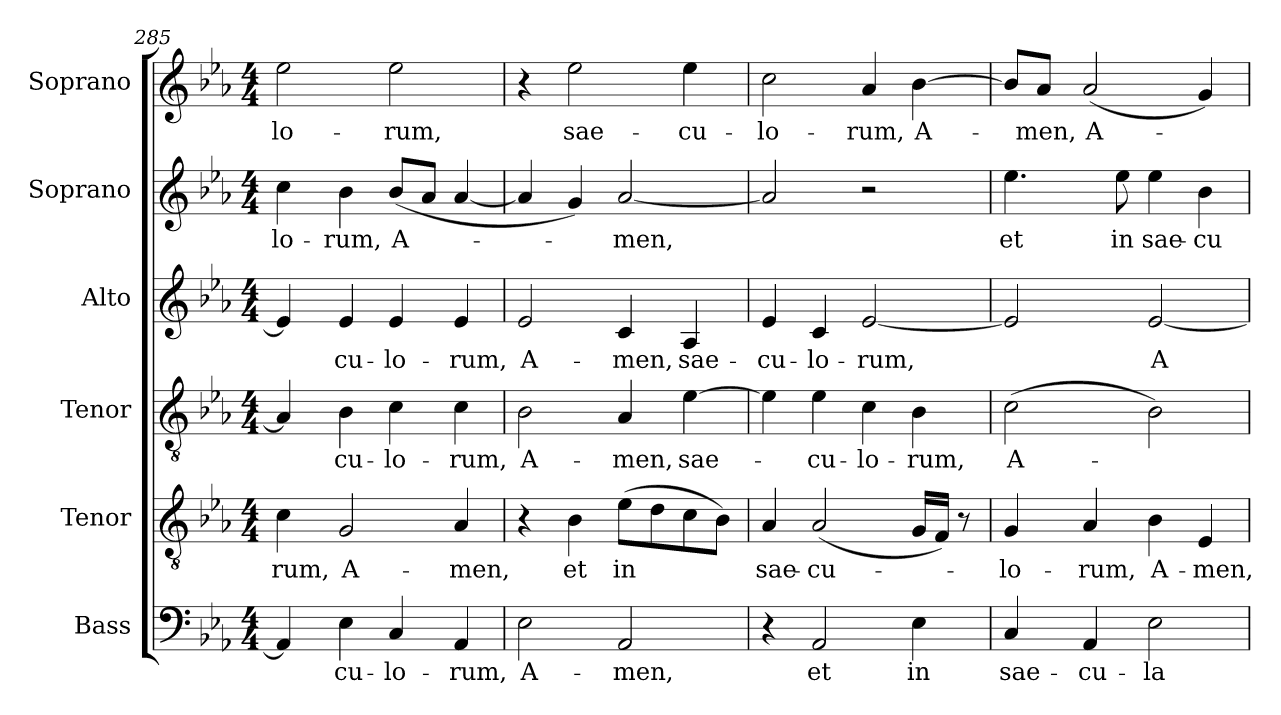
**kern	**text	**kern	**text	**kern	**text	**kern	**text	**kern	**text	**kern	**text
*part6	*part6	*part5	*part5	*part4	*part4	*part3	*part3	*part2	*part2	*part1	*part1
*staff6	*staff6	*staff5	*staff5	*staff4	*staff4	*staff3	*staff3	*staff2	*staff2	*staff1	*staff1
*I"Bass	*	*I"Tenor	*	*I"Tenor	*	*I"Alto	*	*I"Soprano	*	*I"Soprano	*
*I'B	*	*I'T	*	*I'T	*	*I'A	*	*I'S	*	*I'S	*
*clefF4	*	*clefGv2	*	*clefGv2	*	*clefG2	*	*clefG2	*	*clefG2	*
*	*	*ITrd7c12	*	*ITrd7c12	*	*	*	*	*	*	*
*k[b-e-a-]	*	*k[b-e-a-]	*	*k[b-e-a-]	*	*k[b-e-a-]	*	*k[b-e-a-]	*	*k[b-e-a-]	*
*E-:	*	*E-:	*	*E-:	*	*E-:	*	*E-:	*	*E-:	*
*M4/4	*	*M4/4	*	*M4/4	*	*M4/4	*	*M4/4	*	*M4/4	*
=285	=285	=285	=285	=285	=285	=285	=285	=285	=285	=285	=285
!	!	!	!LO:LY:b:color=#000000	!	!	!	!	!	!	!	!
!	!	!	!	!	!	!	!	!	!LO:LY:b:color=#000000	!	!
!	!	!	!	!	!	!	!	!	!	!	!LO:LY:b:color=#000000
4AA-i/]	.	4Ci\	-rum,	4AA-i/]	.	4e-i/]	.	4cci\	-lo-	2ee-i\	-lo-
!	!LO:LY:b:color=#000000	!	!	!	!	!	!	!	!	!	!
!	!	!	!LO:LY:b:color=#000000	!	!	!	!	!	!	!	!
!	!	!	!	!	!LO:LY:b:color=#000000	!	!	!	!	!	!
!	!	!	!	!	!	!	!LO:LY:b:color=#000000	!	!	!	!
!	!	!	!	!	!	!	!	!	!LO:LY:b:color=#000000	!	!
4E-i\	-cu-	2GGi/	A-	4BB-i\	-cu-	4e-i/	-cu-	4b-i\	-rum,	.	.
!	!LO:LY:b:color=#000000	!	!	!	!	!	!	!	!	!	!
!	!	!	!	!	!LO:LY:b:color=#000000	!	!	!	!	!	!
!	!	!	!	!	!	!	!LO:LY:b:color=#000000	!	!	!	!
!	!	!	!	!	!	!	!	!	!LO:LY:b:color=#000000	!	!
!	!	!	!	!	!	!	!	!	!	!	!LO:LY:b:color=#000000
4Ci/	-lo-	.	.	4Ci\	-lo-	4e-i/	-lo-	(8b-i/L	A-	2ee-i\	-rum,
.	.	.	.	.	.	.	.	8a-i/J	.	.	.
!	!LO:LY:b:color=#000000	!	!	!	!	!	!	!	!	!	!
!	!	!	!LO:LY:b:color=#000000	!	!	!	!	!	!	!	!
!	!	!	!	!	!LO:LY:b:color=#000000	!	!	!	!	!	!
!	!	!	!	!	!	!	!LO:LY:b:color=#000000	!	!	!	!
4AA-i/	-rum,	4AA-i/	-men,	4Ci\	-rum,	4e-i/	-rum,	[4a-i/	.	.	.
=286	=286	=286	=286	=286	=286	=286	=286	=286	=286	=286	=286
!	!LO:LY:b:color=#000000	!	!	!	!	!	!	!	!	!	!
!	!	!	!	!	!LO:LY:b:color=#000000	!	!	!	!	!	!
!	!	!	!	!	!	!	!LO:LY:b:color=#000000	!	!	!	!
2E-i\	A-	4r	.	2BB-i\	A-	2e-i/	A-	4a-i/]	.	4r	.
!	!	!	!LO:LY:b:color=#000000	!	!	!	!	!	!	!	!
!	!	!	!	!	!	!	!	!	!	!	!LO:LY:b:color=#000000
.	.	4BB-i\	et	.	.	.	.	4gi/)	.	2ee-i\	sae-
!	!LO:LY:b:color=#000000	!	!	!	!	!	!	!	!	!	!
!	!	!	!LO:LY:b:color=#000000	!	!	!	!	!	!	!	!
!	!	!	!	!	!LO:LY:b:color=#000000	!	!	!	!	!	!
!	!	!	!	!	!	!	!LO:LY:b:color=#000000	!	!	!	!
!	!	!	!	!	!	!	!	!	!LO:LY:b:color=#000000	!	!
2AA-i/	-men,	(8E-i\L	in	4AA-i/	-men,	4ci/	-men,	[2a-i/	-men,	.	.
.	.	8Di\	.	.	.	.	.	.	.	.	.
!	!	!	!	!	!LO:LY:b:color=#000000	!	!	!	!	!	!
!	!	!	!	!	!	!	!LO:LY:b:color=#000000	!	!	!	!
!	!	!	!	!	!	!	!	!	!	!	!LO:LY:b:color=#000000
.	.	8Ci\	.	[4E-i\	sae-	4A-i/	sae-	.	.	4ee-i\	-cu-
.	.	8BB-i\J)	.	.	.	.	.	.	.	.	.
!!LO:PB:g=z
=287	=287	=287	=287	=287	=287	=287	=287	=287	=287	=287	=287
!	!	!	!LO:LY:b:color=#000000	!	!	!	!	!	!	!	!
!	!	!	!	!	!	!	!LO:LY:b:color=#000000	!	!	!	!
!	!	!	!	!	!	!	!	!	!	!	!LO:LY:b:color=#000000
4r	.	4AA-i/	sae-	4E-i\]	.	4e-i/	-cu-	2a-i/]	.	2cci\	-lo-
!	!LO:LY:b:color=#000000	!	!	!	!	!	!	!	!	!	!
!	!	!	!LO:LY:b:color=#000000	!	!	!	!	!	!	!	!
!	!	!	!	!	!LO:LY:b:color=#000000	!	!	!	!	!	!
!	!	!	!	!	!	!	!LO:LY:b:color=#000000	!	!	!	!
2AA-i/	et	(2AA-i/	-cu-	4E-i\	-cu-	4ci/	-lo-	.	.	.	.
!	!	!	!	!	!LO:LY:b:color=#000000	!	!	!	!	!	!
!	!	!	!	!	!	!	!LO:LY:b:color=#000000	!	!	!	!
!	!	!	!	!	!	!	!	!	!	!	!LO:LY:b:color=#000000
.	.	.	.	4Ci\	-lo-	[2e-i/	-rum,	2r	.	4a-i/	-rum,
!	!LO:LY:b:color=#000000	!	!	!	!	!	!	!	!	!	!
!	!	!	!	!	!LO:LY:b:color=#000000	!	!	!	!	!	!
!	!	!	!	!	!	!	!	!	!	!	!LO:LY:b:color=#000000
4E-i\	in	16GGi/LL	.	4BB-i\	-rum,	.	.	.	.	[4b-i\	A-
.	.	16FFi/JJ)	.	.	.	.	.	.	.	.	.
.	.	8r	.	.	.	.	.	.	.	.	.
=288	=288	=288	=288	=288	=288	=288	=288	=288	=288	=288	=288
!	!LO:LY:b:color=#000000	!	!	!	!	!	!	!	!	!	!
!	!	!	!LO:LY:b:color=#000000	!	!	!	!	!	!	!	!
!	!	!	!	!	!LO:LY:b:color=#000000	!	!	!	!	!	!
!	!	!	!	!	!	!	!	!	!LO:LY:b:color=#000000	!	!
4Ci/	sae-	4GGi/	-lo-	(2Ci\	A-	2e-i/]	.	4.ee-i\	et	8b-i/L]	.
!	!	!	!	!	!	!	!	!	!	!	!LO:LY:b:color=#000000
.	.	.	.	.	.	.	.	.	.	8a-i/J	-men,
!	!LO:LY:b:color=#000000	!	!	!	!	!	!	!	!	!	!
!	!	!	!LO:LY:b:color=#000000	!	!	!	!	!	!	!	!
!	!	!	!	!	!	!	!	!	!	!	!LO:LY:b:color=#000000
4AA-i/	-cu-	4AA-i/	-rum,	.	.	.	.	.	.	(2a-i/	A-
!	!	!	!	!	!	!	!	!	!LO:LY:b:color=#000000	!	!
.	.	.	.	.	.	.	.	8ee-i\	in	.	.
!	!LO:LY:b:color=#000000	!	!	!	!	!	!	!	!	!	!
!	!	!	!LO:LY:b:color=#000000	!	!	!	!	!	!	!	!
!	!	!	!	!	!	!	!LO:LY:b:color=#000000	!	!	!	!
!	!	!	!	!	!	!	!	!	!LO:LY:b:color=#000000	!	!
2E-i\	-la	4BB-i\	A-	2BB-i\)	.	[2e-i/	A-	4ee-i\	sae-	.	.
!	!	!	!LO:LY:b:color=#000000	!	!	!	!	!	!	!	!
!	!	!	!	!	!	!	!	!	!LO:LY:b:color=#000000	!	!
.	.	4EE-i/	-men,	.	.	.	.	4b-i\	-cu-	4gi/)	.
=	=	=	=	=	=	=	=	=	=	=	=
*-	*-	*-	*-	*-	*-	*-	*-	*-	*-	*-	*-
